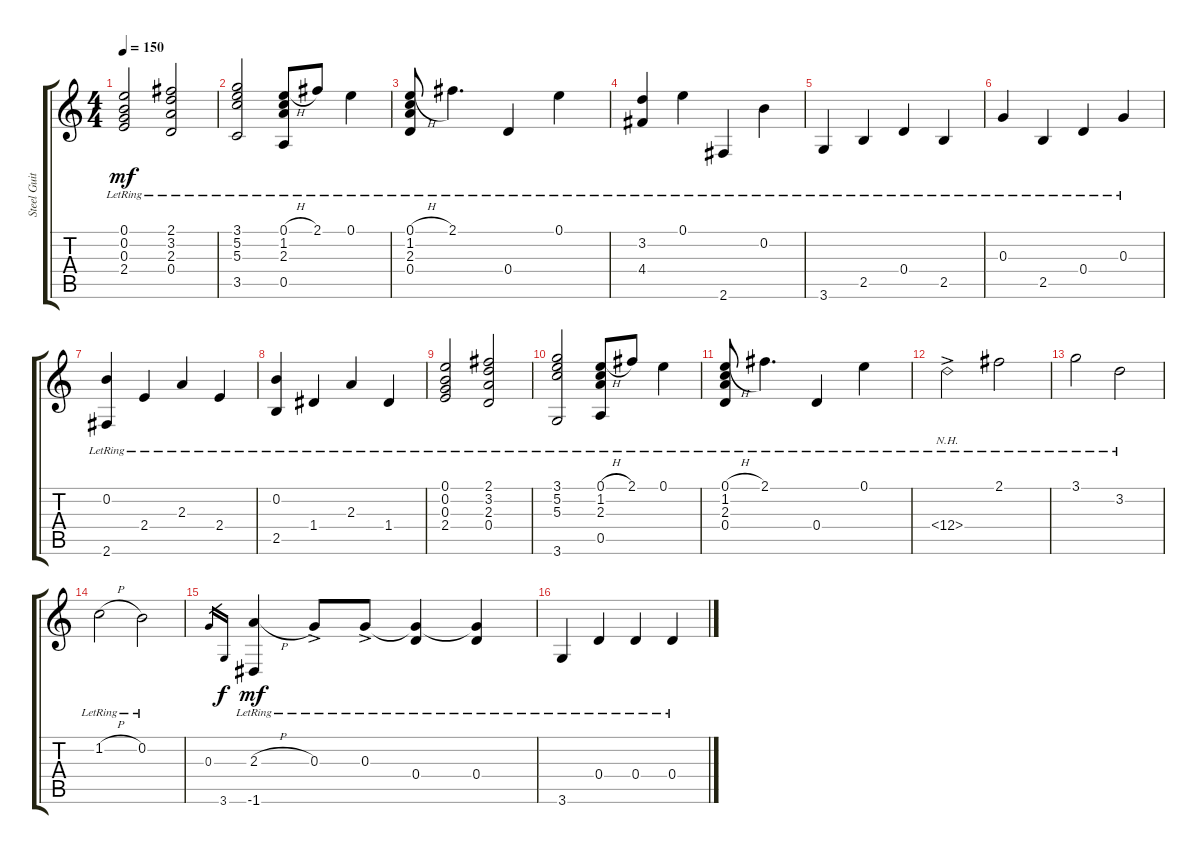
\track ("Steel Guitar" "Steel Guit") {instrument acousticguitarsteel}
\staff {score tabs}
\tuning (E4 B3 G3 D3 A2 E2) {hide}
\ts (4 4)
\tempo 150
\clef g2
\ks c
(0.1{lr} 0.2{lr} 0.3{lr} 2.4{lr}).2{dy mf} (2.1{lr} 3.2{lr} 2.3{lr} 0.4{lr}).2 |
(3.1{lr} 5.2{lr} 5.3{lr} 3.5{lr}).2 (0.1{h lr} 1.2{lr} 2.3{lr} 0.5{lr}).8 2.1{lr}.8 0.1{lr}.4 |
(0.1{h lr} 1.2{lr} 2.3{lr} 0.4{lr}).8 2.1{lr}.4{d} 0.4{lr}.4 0.1{lr}.4 |
(3.2{lr} 4.4{lr}).4 0.1{lr}.4 2.6{lr}.4 0.2{lr}.4 |
3.6{lr}.4 2.5{lr}.4 0.4{lr}.4 2.5{lr}.4 |
0.3{lr}.4 2.5{lr}.4 0.4{lr}.4 0.3{lr}.4 |
(0.2{lr} 2.6{lr}).4 2.4{lr}.4 2.3{lr}.4 2.4{lr}.4 |
(0.2{lr} 2.5{lr}).4 1.4{lr}.4 2.3{lr}.4 1.4{lr}.4 |
(0.1{lr} 0.2{lr} 0.3{lr} 2.4{lr}).2 (2.1{lr} 3.2{lr} 2.3{lr} 0.4{lr}).2 |
(3.1{lr} 5.2{lr} 5.3{lr} 3.6{lr}).2 (0.1{h lr} 1.2{lr} 2.3{lr} 0.5{lr}).8 2.1{lr}.8 0.1{lr}.4 |
(0.1{h lr} 1.2{lr} 2.3{lr} 0.4{lr}).8 2.1{lr}.4{d} 0.4{lr}.4 0.1{lr}.4 |
12.4{nh ac lr}.2 2.1{lr}.2 |
3.1{lr}.2 3.2{lr}.2 |
1.2{h lr}.2 0.2{lr}.2 |
0.3.16{gr} 3.6.16{gr dy f} (2.3{h lr} -1.6).4{dy mf} 0.3{ac lr}.8 0.3{ac lr}.8 (0.3{t} 0.4{lr}).4 (0.3{t} 0.4{lr}).4 |
3.6{lr}.4 0.4{lr}.4 0.4{lr}.4 0.4{lr}.4
